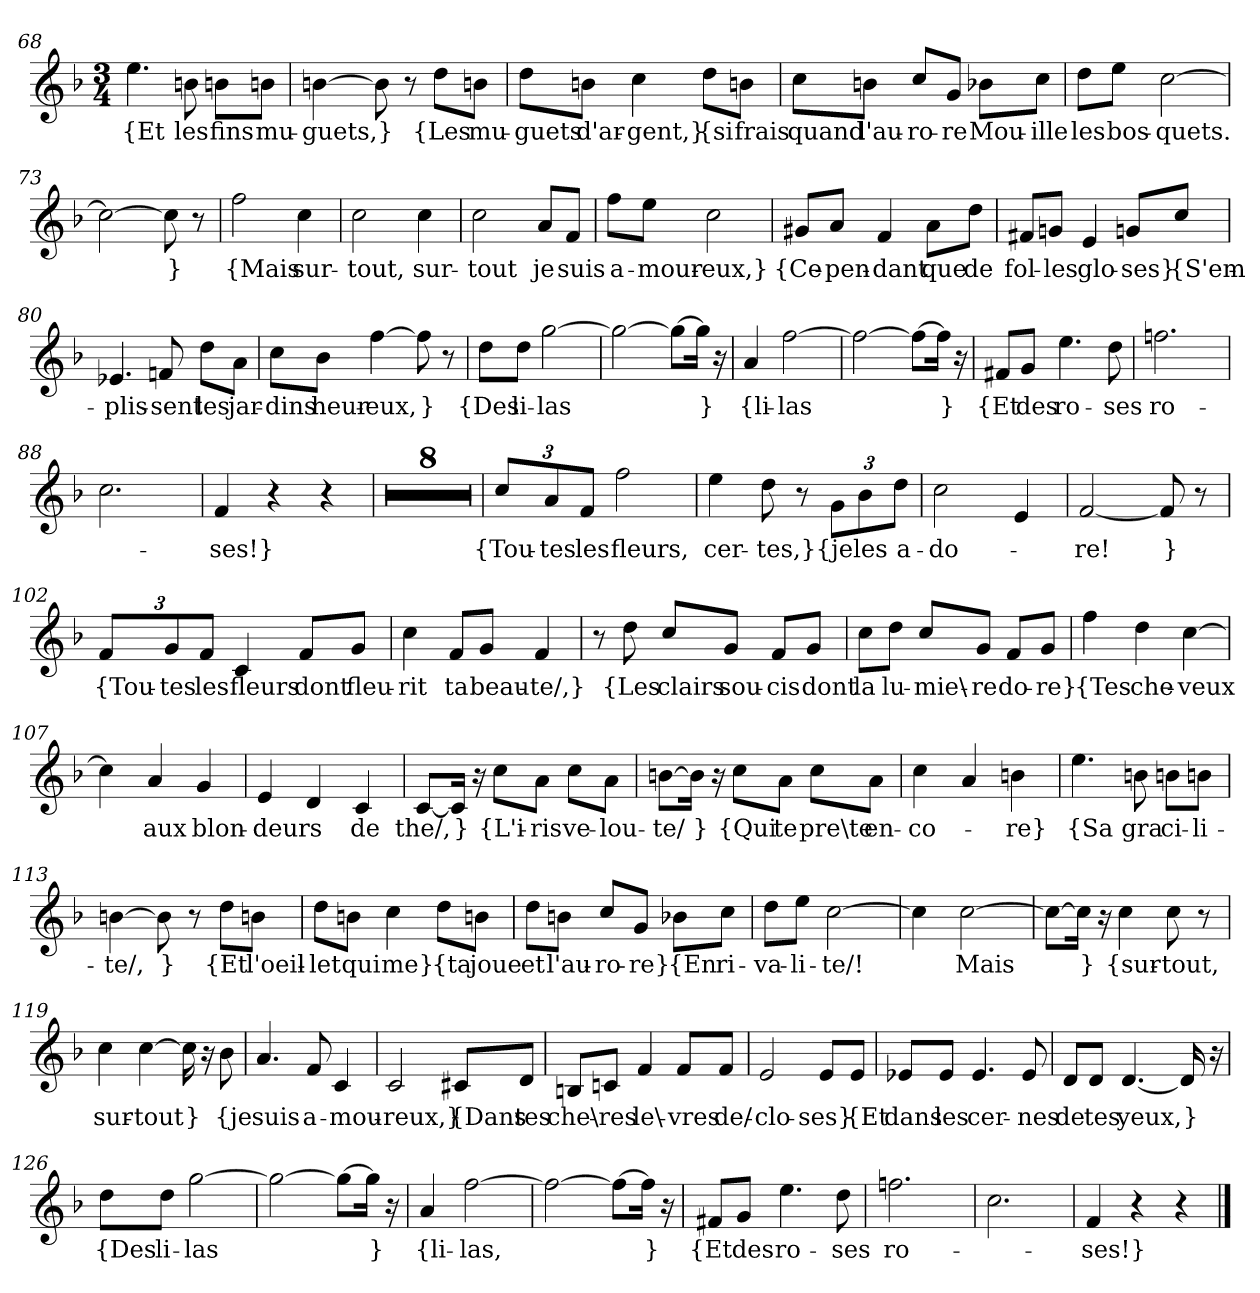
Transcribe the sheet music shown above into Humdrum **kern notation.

**kern	**text
*part1	*part1
*staff1	*staff1
*clefG2	*
*k[b-]	*
*M3/4	*
=68	=68
4.ee	{Et
8bn	les
8bn\L	fins
8bn\J	mu-
=69	=69
[4bn	-guets,
8bn]	}
8r	.
8dd\L	{Les
8bn\J	mu-
=70	=70
8dd\L	-guets
8bn\J	d'ar-
4cc	-gent,}
8dd\L	{si
8bn\J	frais
=71	=71
8cc\L	quand
8bn\J	l'au-
8cc/L	-ro-
8g/J	-re
8b-X\L	Mou-
8cc\J	-ille
=72	=72
8dd\L	les
8ee\J	bos-
[2cc	-quets.
=73	=73
2cc_	.
8cc]	}
8r	.
=74	=74
2ff	{Mais
4cc	sur-
=75	=75
2cc	-tout,
4cc	sur-
=76	=76
2cc	-tout
8a/L	je
8f/J	suis
=77	=77
8ff\L	a-
8ee\J	-mour-
2cc	-eux,}
=78	=78
8g#X/L	{Ce-
8a/J	-pen-
4f	-dant
8a\L	que
8dd\J	de
=79	=79
8f#X/L	fol-
8gn/J	-les
4e	glo-
8gn/L	-ses}
8cc/J	{S'em-
=80	=80
4.e-X	-plis-
8fn	-sent
8dd\L	les
8a\J	jar-
=81	=81
8cc\L	-dins
8b-\J	heur-
[4ff	-eux,
8ff]	}
8r	.
=82	=82
8dd\L	{Des
8dd\J	li-
[2gg	-las
=83	=83
2gg_	.
8gg\L_	.
16gg\Jk]	}
16r	.
=84	=84
4a	{li-
[2ff	-las
=85	=85
2ff_	.
8ff\L_	.
16ff\Jk]	}
16r	.
=86	=86
8f#X/L	{Et
8g/J	des
4.ee	ro-
8dd	-ses
=87	=87
2.ffn	ro-
=88	=88
2.cc	.
=89	=89
4f	-ses!}
4r	.
4r	.
=90	=90
2.r	.
=91	=91
2.r	.
=92	=92
2.r	.
=93	=93
2.r	.
=94	=94
2.r	.
=95	=95
2.r	.
=96	=96
2.r	.
=97	=97
2.r	.
=98	=98
12cc/L	{Tou-
12a/	-tes
12f/J	les
2ff	fleurs,
=99	=99
4ee	cer-
8dd	-tes,}
8r	.
12g\L	{je
12b-\	les
12dd\J	a-
=100	=100
2cc	-do-
4e	.
=101	=101
[2f	-re!
8f]	}
8r	.
=102	=102
12f/L	{Tou-
12g/	-tes
12f/J	les
4c	fleurs
8f/L	dont
8g/J	fleu-
=103	=103
4cc	-rit
8f/L	ta
8g/J	beau-
4f	-te/,}
=104	=104
8r	.
8dd	{Les
8cc/L	clairs
8g/J	sou-
8f/L	-cis
8g/J	dont
=105	=105
8cc\L	la
8dd\J	lu-
8cc/L	-mie\-
8g/J	-re
8f/L	do-
8g/J	-re}
=106	=106
4ff	{Tes
4dd	che-
[4cc	-veux
=107	=107
4cc]	.
4a	aux
4g	blon-
=108	=108
4e	-deurs
4d	.
4c	de
=109	=109
[8c/L	the/,
16c/Jk]	}
16r	.
8cc\L	{L'i-
8a\J	-ris
8cc\L	ve-
8a\J	-lou-
=110	=110
[8bn\L	-te/
16bn\Jk]	}
16r	.
8cc\L	{Qui
8a\J	te
8cc\L	pre\te
8a\J	en-
=111	=111
4cc	-co-
4a	.
4bn	-re}
=112	=112
4.ee	{Sa
8bn	gra
8bn\L	ci-
8bn\J	-li-
=113	=113
[4bn	-te/,
8bn]	}
8r	.
8dd\L	{Et
8bn\J	l'oeil-
=114	=114
8dd\L	-let
8bn\J	qui
4cc	me}
8dd\L	{ta
8bn\J	joue
=115	=115
8dd\L	et
8bn\J	l'au-
8cc/L	-ro-
8g/J	-re}
8b-X\L	{En
8cc\J	ri-
=116	=116
8dd\L	-va-
8ee\J	-li-
[2cc	-te/!
=117	=117
4cc]	.
[2cc	Mais
=118	=118
8cc\L_	.
16cc\Jk]	}
16r	.
4cc	{sur-
8cc	-tout,
8r	.
=119	=119
4cc	sur-
[4cc	-tout
16cc]	}
16r	.
8b-	{je
=120	=120
4.a	suis
8f	a-
4c	-mou-
=121	=121
2c	-reux,}
8c#X/L	{Dans
8d/J	tes
=122	=122
8Bn/L	che\-
8cn/J	-res
4f	le\-
8f/L	-vres
8f/J	de/-
=123	=123
2e	-clo-
8e/L	-ses}
8e/J	{Et
=124	=124
8e-X/L	dans
8e-/J	les
4.e-	cer-
8e-	-nes
=125	=125
8d/L	de
8d/J	tes
[4.d	yeux,
16d]	}
16r	.
=126	=126
8dd\L	{Des
8dd\J	li-
[2gg	-las
=127	=127
2gg_	.
8gg\L_	.
16gg\Jk]	}
16r	.
=128	=128
4a	{li-
[2ff	-las,
=129	=129
2ff_	.
8ff\L_	.
16ff\Jk]	}
16r	.
=130	=130
8f#X/L	{Et
8g/J	des
4.ee	ro-
8dd	-ses
=131	=131
2.ffn	ro-
=132	=132
2.cc	.
=133	=133
4f	-ses!}
4r	.
4r	.
==	==
*-	*-
